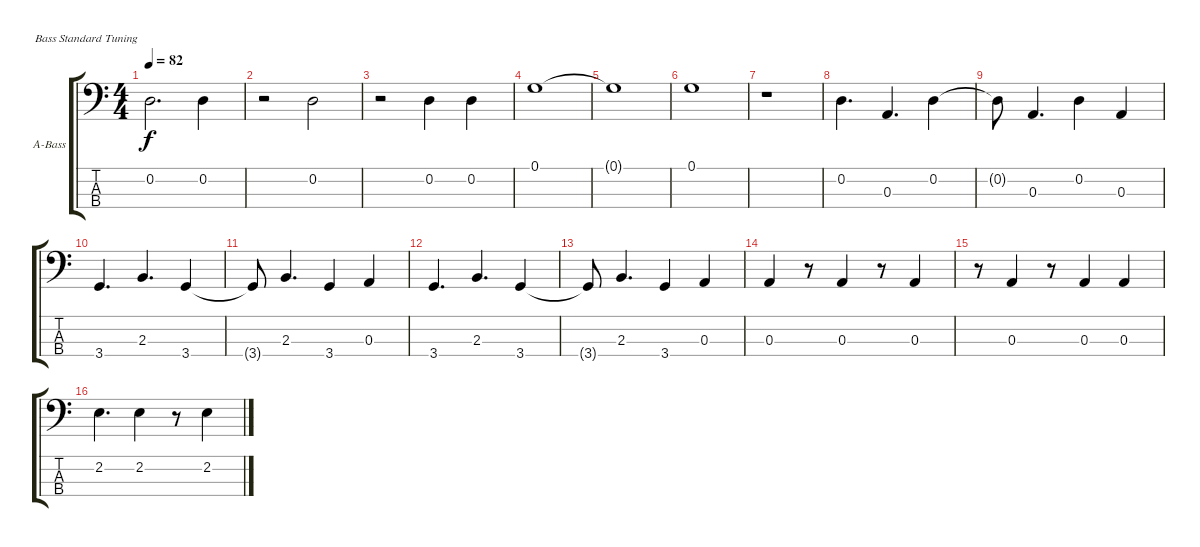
\bracketExtendMode groupsimilarinstruments
\firstSystemTrackNameOrientation horizontal
\otherSystemsTrackNameOrientation horizontal
\track ("Bass Part 2" "A-Bass") {instrument acousticgrandpiano}
\staff {score tabs}
\tuning (G2 D2 A1 E1)
\displaytranspose 12
\ts (4 4)
\tempo 82
\clef f4
\ks c
0.2{t}.2{d dy f} 0.2.4 |
r.2 0.2.2 |
r.2 0.2.4 0.2.4 |
0.1.1 |
0.1{t}.1 |
0.1.1 |
r.1 |
0.2.4{d} 0.3.4{d} 0.2.4 |
0.2{t}.8 0.3.4{d} 0.2.4 0.3.4 |
3.4.4{d} 2.3.4{d} 3.4.4 |
3.4{t}.8 2.3.4{d} 3.4.4 0.3.4 |
3.4.4{d} 2.3.4{d} 3.4.4 |
3.4{t}.8 2.3.4{d} 3.4.4 0.3.4 |
0.3.4 r.8 0.3.4 r.8 0.3.4 |
r.8 0.3.4 r.8 0.3.4 0.3.4 |
2.2.4{d} 2.2.4 r.8 2.2.4
